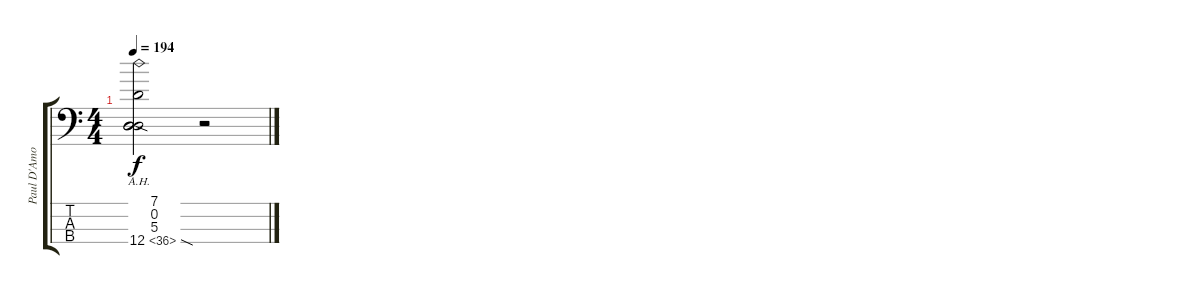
\track ("Paul D'Amour" "Paul D'Amo") {instrument slapbass1}
\staff {score tabs}
\tuning (G2 D2 A1 D1) {hide}
\ts (4 4)
\tempo 194
\clef f4
\ks c
(7.1{t} 0.2{t} 5.3{t} 12.4{ah 24 sod}).2{dy f} r.2
